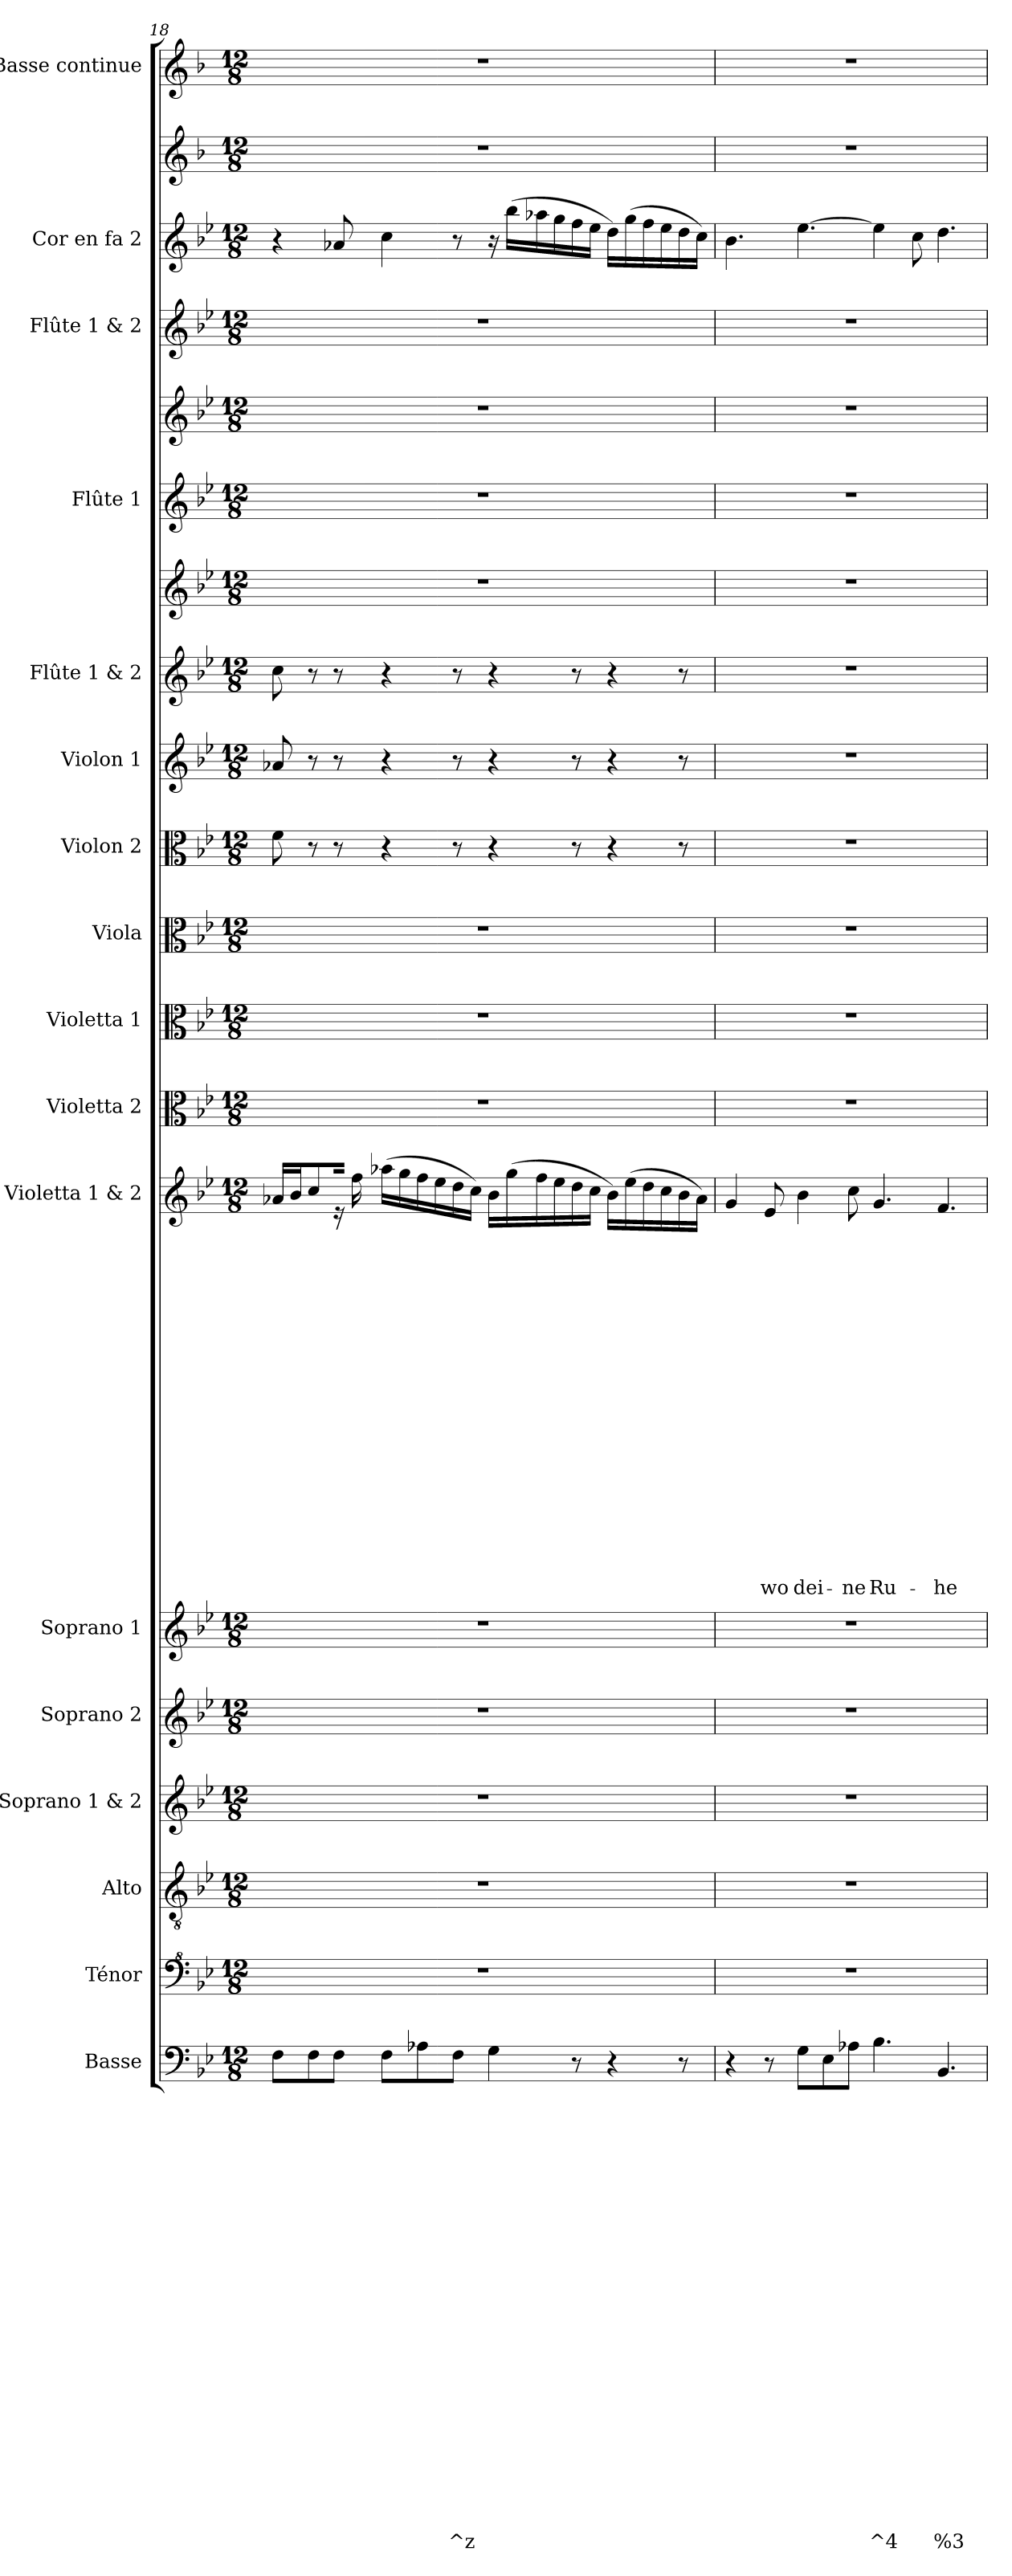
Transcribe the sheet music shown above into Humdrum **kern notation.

**kern	**text	**text	**text	**text	**text	**text	**text	**text	**text	**text	**text	**text	**text	**text	**text	**text	**text	**text	**text	**text	**text	**text	**text	**text	**kern	**kern	**kern	**kern	**kern	**kern	**text	**text	**text	**text	**text	**text	**text	**text	**text	**text	**text	**text	**text	**text	**text	**text	**text	**text	**text	**kern	**kern	**kern	**kern	**kern	**kern	**kern	**kern	**kern	**kern	**kern	**kern	**kern
*part17	*part17	*part17	*part17	*part17	*part17	*part17	*part17	*part17	*part17	*part17	*part17	*part17	*part17	*part17	*part17	*part17	*part17	*part17	*part17	*part17	*part17	*part17	*part17	*part17	*part16	*part15	*part14	*part13	*part12	*part11	*part11	*part11	*part11	*part11	*part11	*part11	*part11	*part11	*part11	*part11	*part11	*part11	*part11	*part11	*part11	*part11	*part11	*part11	*part11	*part10	*part9	*part8	*part7	*part6	*part5	*part5	*part4	*part4	*part3	*part2	*part2	*part1
*staff20	*staff20	*staff20	*staff20	*staff20	*staff20	*staff20	*staff20	*staff20	*staff20	*staff20	*staff20	*staff20	*staff20	*staff20	*staff20	*staff20	*staff20	*staff20	*staff20	*staff20	*staff20	*staff20	*staff20	*staff20	*staff19	*staff18	*staff17	*staff16	*staff15	*staff14	*staff14	*staff14	*staff14	*staff14	*staff14	*staff14	*staff14	*staff14	*staff14	*staff14	*staff14	*staff14	*staff14	*staff14	*staff14	*staff14	*staff14	*staff14	*staff14	*staff13	*staff12	*staff11	*staff10	*staff9	*staff8	*staff7	*staff6	*staff5	*staff4	*staff3	*staff2	*staff1
*I"Basse	*	*	*	*	*	*	*	*	*	*	*	*	*	*	*	*	*	*	*	*	*	*	*	*	*I"Ténor	*I"Alto	*I"Soprano 1 & 2	*I"Soprano 2	*I"Soprano 1	*I"Violetta 1 & 2	*	*	*	*	*	*	*	*	*	*	*	*	*	*	*	*	*	*	*	*I"Violetta 2	*I"Violetta 1	*I"Viola	*I"Violon 2	*I"Violon 1	*I"Flûte 1 & 2	*	*I"Flûte 1	*	*I"Flûte 1 & 2	*I"Cor en fa 2	*	*I"Basse continue
*I'Bas	*	*	*	*	*	*	*	*	*	*	*	*	*	*	*	*	*	*	*	*	*	*	*	*	*I'T	*I'A	*I'Pno	*I'S 2	*I'S 1	*	*	*	*	*	*	*	*	*	*	*	*	*	*	*	*	*	*	*	*	*I'Vta 2	*I'Vta 1	*I'Vla	*I'Vln 2	*I'Vln 1	*I'Vln 1	*	*I'Fl 1	*	*	*I'Cor 2	*	*I'BC
*clefF4	*	*	*	*	*	*	*	*	*	*	*	*	*	*	*	*	*	*	*	*	*	*	*	*	*clefF^4	*clefGv2	*clefG2	*clefG2	*clefG2	*clefG2	*	*	*	*	*	*	*	*	*	*	*	*	*	*	*	*	*	*	*	*clefC3	*clefC3	*clefC3	*clefC3	*clefG2	*clefG2	*clefG2	*clefG2	*clefG2	*clefG2	*clefG2	*clefG2	*clefG2
*ITrd7c12	*	*	*	*	*	*	*	*	*	*	*	*	*	*	*	*	*	*	*	*	*	*	*	*	*	*	*	*	*	*	*	*	*	*	*	*	*	*	*	*	*	*	*	*	*	*	*	*	*	*	*	*	*	*	*	*	*	*	*	*	*ITrd4c7	*ITrd4c7
*k[b-e-]	*	*	*	*	*	*	*	*	*	*	*	*	*	*	*	*	*	*	*	*	*	*	*	*	*k[b-e-]	*k[b-e-]	*k[b-e-]	*k[b-e-]	*k[b-e-]	*k[b-e-]	*	*	*	*	*	*	*	*	*	*	*	*	*	*	*	*	*	*	*	*k[b-e-]	*k[b-e-]	*k[b-e-]	*k[b-e-]	*k[b-e-]	*k[b-e-]	*k[b-e-]	*k[b-e-]	*k[b-e-]	*k[b-e-]	*k[b-e-]	*k[b-e-]	*k[b-e-]
*B-:	*	*	*	*	*	*	*	*	*	*	*	*	*	*	*	*	*	*	*	*	*	*	*	*	*B-:	*B-:	*B-:	*B-:	*B-:	*B-:	*	*	*	*	*	*	*	*	*	*	*	*	*	*	*	*	*	*	*	*B-:	*B-:	*B-:	*B-:	*B-:	*B-:	*B-:	*B-:	*B-:	*B-:	*B-:	*B-:	*B-:
*M12/8	*	*	*	*	*	*	*	*	*	*	*	*	*	*	*	*	*	*	*	*	*	*	*	*	*M12/8	*M12/8	*M12/8	*M12/8	*M12/8	*M12/8	*	*	*	*	*	*	*	*	*	*	*	*	*	*	*	*	*	*	*	*M12/8	*M12/8	*M12/8	*M12/8	*M12/8	*M12/8	*M12/8	*M12/8	*M12/8	*M12/8	*M12/8	*M12/8	*M12/8
=18	=18	=18	=18	=18	=18	=18	=18	=18	=18	=18	=18	=18	=18	=18	=18	=18	=18	=18	=18	=18	=18	=18	=18	=18	=18	=18	=18	=18	=18	=18	=18	=18	=18	=18	=18	=18	=18	=18	=18	=18	=18	=18	=18	=18	=18	=18	=18	=18	=18	=18	=18	=18	=18	=18	=18	=18	=18	=18	=18	=18	=18	=18
*	*	*	*	*	*	*	*	*	*	*	*	*	*	*	*	*	*	*	*	*	*	*	*	*	*	*	*	*	*	*^	*	*	*	*	*	*	*	*	*	*	*	*	*	*	*	*	*	*	*	*	*	*	*	*	*	*	*	*	*	*	*	*
8FF\L	.	.	.	.	.	.	.	.	.	.	.	.	.	.	.	.	.	.	.	.	.	.	.	.	1.r	1.r	1.r	1.r	1.r	16a-X/LL	4ryy	.	.	.	.	.	.	.	.	.	.	.	.	.	.	.	.	.	.	.	1.r	1.r	1.r	8f\	8a-X/	8cc\	1.r	1.r	1.r	1.r	4r	1.r	1.r
.	.	.	.	.	.	.	.	.	.	.	.	.	.	.	.	.	.	.	.	.	.	.	.	.	.	.	.	.	.	16b-/J	.	.	.	.	.	.	.	.	.	.	.	.	.	.	.	.	.	.	.	.	.	.	.	.	.	.	.	.	.	.	.	.	.
8FF\	.	.	.	.	.	.	.	.	.	.	.	.	.	.	.	.	.	.	.	.	.	.	.	.	.	.	.	.	.	8cc/	.	.	.	.	.	.	.	.	.	.	.	.	.	.	.	.	.	.	.	.	.	.	.	8r	8r	8r	.	.	.	.	.	.	.
8FF\J	.	.	.	.	.	.	.	.	.	.	.	.	.	.	.	.	.	.	.	.	.	.	.	.	.	.	.	.	.	16cc!/Jkyy	16r	.	.	.	.	.	.	.	.	.	.	.	.	.	.	.	.	.	.	.	.	.	.	8r	8r	8r	.	.	.	.	8a-X/	.	.
.	.	.	.	.	.	.	.	.	.	.	.	.	.	.	.	.	.	.	.	.	.	.	.	.	.	.	.	.	.	16ff\	16ryy	.	.	.	.	.	.	.	.	.	.	.	.	.	.	.	.	.	.	.	.	.	.	.	.	.	.	.	.	.	.	.	.
8FF\L	.	.	.	.	.	.	.	.	.	.	.	.	.	.	.	.	.	.	.	.	.	.	.	.	.	.	.	.	.	(>16aa-X\LL	1ryy	.	.	.	.	.	.	.	.	.	.	.	.	.	.	.	.	.	.	.	.	.	.	4r	4r	4r	.	.	.	.	4cc\	.	.
.	.	.	.	.	.	.	.	.	.	.	.	.	.	.	.	.	.	.	.	.	.	.	.	.	.	.	.	.	.	16gg\	.	.	.	.	.	.	.	.	.	.	.	.	.	.	.	.	.	.	.	.	.	.	.	.	.	.	.	.	.	.	.	.	.
8AA-X\	.	.	.	.	.	.	.	.	.	.	.	.	.	.	.	.	.	.	.	.	.	.	.	.	.	.	.	.	.	16ff\	.	.	.	.	.	.	.	.	.	.	.	.	.	.	.	.	.	.	.	.	.	.	.	.	.	.	.	.	.	.	.	.	.
.	.	.	.	.	.	.	.	.	.	.	.	.	.	.	.	.	.	.	.	.	.	.	.	.	.	.	.	.	.	16ee-\	.	.	.	.	.	.	.	.	.	.	.	.	.	.	.	.	.	.	.	.	.	.	.	.	.	.	.	.	.	.	.	.	.
8FF\J	.	.	.	.	.	.	.	.	.	.	.	.	.	.	.	.	.	.	.	.	.	.	.	^z	.	.	.	.	.	16dd\	.	.	.	.	.	.	.	.	.	.	.	.	.	.	.	.	.	.	.	.	.	.	.	8r	8r	8r	.	.	.	.	8r	.	.
.	.	.	.	.	.	.	.	.	.	.	.	.	.	.	.	.	.	.	.	.	.	.	.	.	.	.	.	.	.	16cc\JJ)	.	.	.	.	.	.	.	.	.	.	.	.	.	.	.	.	.	.	.	.	.	.	.	.	.	.	.	.	.	.	.	.	.
4GG\	.	.	.	.	.	.	.	.	.	.	.	.	.	.	.	.	.	.	.	.	.	.	.	.	.	.	.	.	.	16b-\LL	.	.	.	.	.	.	.	.	.	.	.	.	.	.	.	.	.	.	.	.	.	.	.	4r	4r	4r	.	.	.	.	16r	.	.
.	.	.	.	.	.	.	.	.	.	.	.	.	.	.	.	.	.	.	.	.	.	.	.	.	.	.	.	.	.	(>16gg\	.	.	.	.	.	.	.	.	.	.	.	.	.	.	.	.	.	.	.	.	.	.	.	.	.	.	.	.	.	.	(>16bb-\LL	.	.
.	.	.	.	.	.	.	.	.	.	.	.	.	.	.	.	.	.	.	.	.	.	.	.	.	.	.	.	.	.	16ff\	.	.	.	.	.	.	.	.	.	.	.	.	.	.	.	.	.	.	.	.	.	.	.	.	.	.	.	.	.	.	16aa-X\	.	.
.	.	.	.	.	.	.	.	.	.	.	.	.	.	.	.	.	.	.	.	.	.	.	.	.	.	.	.	.	.	16ee-\	.	.	.	.	.	.	.	.	.	.	.	.	.	.	.	.	.	.	.	.	.	.	.	.	.	.	.	.	.	.	16gg\	.	.
8r	.	.	.	.	.	.	.	.	.	.	.	.	.	.	.	.	.	.	.	.	.	.	.	.	.	.	.	.	.	16dd\	.	.	.	.	.	.	.	.	.	.	.	.	.	.	.	.	.	.	.	.	.	.	.	8r	8r	8r	.	.	.	.	16ff\	.	.
.	.	.	.	.	.	.	.	.	.	.	.	.	.	.	.	.	.	.	.	.	.	.	.	.	.	.	.	.	.	16cc\JJ	.	.	.	.	.	.	.	.	.	.	.	.	.	.	.	.	.	.	.	.	.	.	.	.	.	.	.	.	.	.	16ee-\JJ	.	.
4r	.	.	.	.	.	.	.	.	.	.	.	.	.	.	.	.	.	.	.	.	.	.	.	.	.	.	.	.	.	16b-\LL)	.	.	.	.	.	.	.	.	.	.	.	.	.	.	.	.	.	.	.	.	.	.	.	4r	4r	4r	.	.	.	.	16dd\LL)	.	.
.	.	.	.	.	.	.	.	.	.	.	.	.	.	.	.	.	.	.	.	.	.	.	.	.	.	.	.	.	.	(>16ee-\	.	.	.	.	.	.	.	.	.	.	.	.	.	.	.	.	.	.	.	.	.	.	.	.	.	.	.	.	.	.	(>16gg\	.	.
.	.	.	.	.	.	.	.	.	.	.	.	.	.	.	.	.	.	.	.	.	.	.	.	.	.	.	.	.	.	16dd\	.	.	.	.	.	.	.	.	.	.	.	.	.	.	.	.	.	.	.	.	.	.	.	.	.	.	.	.	.	.	16ff\	.	.
.	.	.	.	.	.	.	.	.	.	.	.	.	.	.	.	.	.	.	.	.	.	.	.	.	.	.	.	.	.	16cc\	.	.	.	.	.	.	.	.	.	.	.	.	.	.	.	.	.	.	.	.	.	.	.	.	.	.	.	.	.	.	16ee-\	.	.
8r	.	.	.	.	.	.	.	.	.	.	.	.	.	.	.	.	.	.	.	.	.	.	.	.	.	.	.	.	.	16b-\	8ryy	.	.	.	.	.	.	.	.	.	.	.	.	.	.	.	.	.	.	.	.	.	.	8r	8r	8r	.	.	.	.	16dd\	.	.
.	.	.	.	.	.	.	.	.	.	.	.	.	.	.	.	.	.	.	.	.	.	.	.	.	.	.	.	.	.	16a-\JJ)	.	.	.	.	.	.	.	.	.	.	.	.	.	.	.	.	.	.	.	.	.	.	.	.	.	.	.	.	.	.	16cc\JJ)	.	.
*	*	*	*	*	*	*	*	*	*	*	*	*	*	*	*	*	*	*	*	*	*	*	*	*	*	*	*	*	*	*v	*v	*	*	*	*	*	*	*	*	*	*	*	*	*	*	*	*	*	*	*	*	*	*	*	*	*	*	*	*	*	*	*	*
=19	=19	=19	=19	=19	=19	=19	=19	=19	=19	=19	=19	=19	=19	=19	=19	=19	=19	=19	=19	=19	=19	=19	=19	=19	=19	=19	=19	=19	=19	=19	=19	=19	=19	=19	=19	=19	=19	=19	=19	=19	=19	=19	=19	=19	=19	=19	=19	=19	=19	=19	=19	=19	=19	=19	=19	=19	=19	=19	=19	=19	=19	=19
4r	.	.	.	.	.	.	.	.	.	.	.	.	.	.	.	.	.	.	.	.	.	.	.	.	1.r	1.r	1.r	1.r	1.r	4g/	.	.	.	.	.	.	.	.	.	.	.	.	.	.	.	.	.	.	.	1.r	1.r	1.r	1.r	1.r	1.r	1.r	1.r	1.r	1.r	4.b-\	1.r	1.r
8r	.	.	.	.	.	.	.	.	.	.	.	.	.	.	.	.	.	.	.	.	.	.	.	.	.	.	.	.	.	8e-/	.	.	.	.	.	.	.	.	.	.	.	.	.	.	.	.	.	.	wo	.	.	.	.	.	.	.	.	.	.	.	.	.
8GG\L	.	.	.	.	.	.	.	.	.	.	.	.	.	.	.	.	.	.	.	.	.	.	.	.	.	.	.	.	.	4b-\	.	.	.	.	.	.	.	.	.	.	.	.	.	.	.	.	.	.	dei-	.	.	.	.	.	.	.	.	.	.	[4.ee-\	.	.
8EE-\	.	.	.	.	.	.	.	.	.	.	.	.	.	.	.	.	.	.	.	.	.	.	.	.	.	.	.	.	.	.	.	.	.	.	.	.	.	.	.	.	.	.	.	.	.	.	.	.	.	.	.	.	.	.	.	.	.	.	.	.	.	.
8AA-X\J	.	.	.	.	.	.	.	.	.	.	.	.	.	.	.	.	.	.	.	.	.	.	.	.	.	.	.	.	.	8cc\	.	.	.	.	.	.	.	.	.	.	.	.	.	.	.	.	.	.	-ne	.	.	.	.	.	.	.	.	.	.	.	.	.
4.BB-\	.	.	.	.	.	.	.	.	.	.	.	.	.	.	.	.	.	.	.	.	.	.	.	^4	.	.	.	.	.	4.g/	.	.	.	.	.	.	.	.	.	.	.	.	.	.	.	.	.	.	Ru-	.	.	.	.	.	.	.	.	.	.	4ee-\]	.	.
.	.	.	.	.	.	.	.	.	.	.	.	.	.	.	.	.	.	.	.	.	.	.	.	.	.	.	.	.	.	.	.	.	.	.	.	.	.	.	.	.	.	.	.	.	.	.	.	.	.	.	.	.	.	.	.	.	.	.	.	8cc\	.	.
4.BBB-/	.	.	.	.	.	.	.	.	.	.	.	.	.	.	.	.	.	.	.	.	.	.	.	%3	.	.	.	.	.	4.f/	.	.	.	.	.	.	.	.	.	.	.	.	.	.	.	.	.	.	-he	.	.	.	.	.	.	.	.	.	.	4.dd\	.	.
=	=	=	=	=	=	=	=	=	=	=	=	=	=	=	=	=	=	=	=	=	=	=	=	=	=	=	=	=	=	=	=	=	=	=	=	=	=	=	=	=	=	=	=	=	=	=	=	=	=	=	=	=	=	=	=	=	=	=	=	=	=	=
*-	*-	*-	*-	*-	*-	*-	*-	*-	*-	*-	*-	*-	*-	*-	*-	*-	*-	*-	*-	*-	*-	*-	*-	*-	*-	*-	*-	*-	*-	*-	*-	*-	*-	*-	*-	*-	*-	*-	*-	*-	*-	*-	*-	*-	*-	*-	*-	*-	*-	*-	*-	*-	*-	*-	*-	*-	*-	*-	*-	*-	*-	*-
